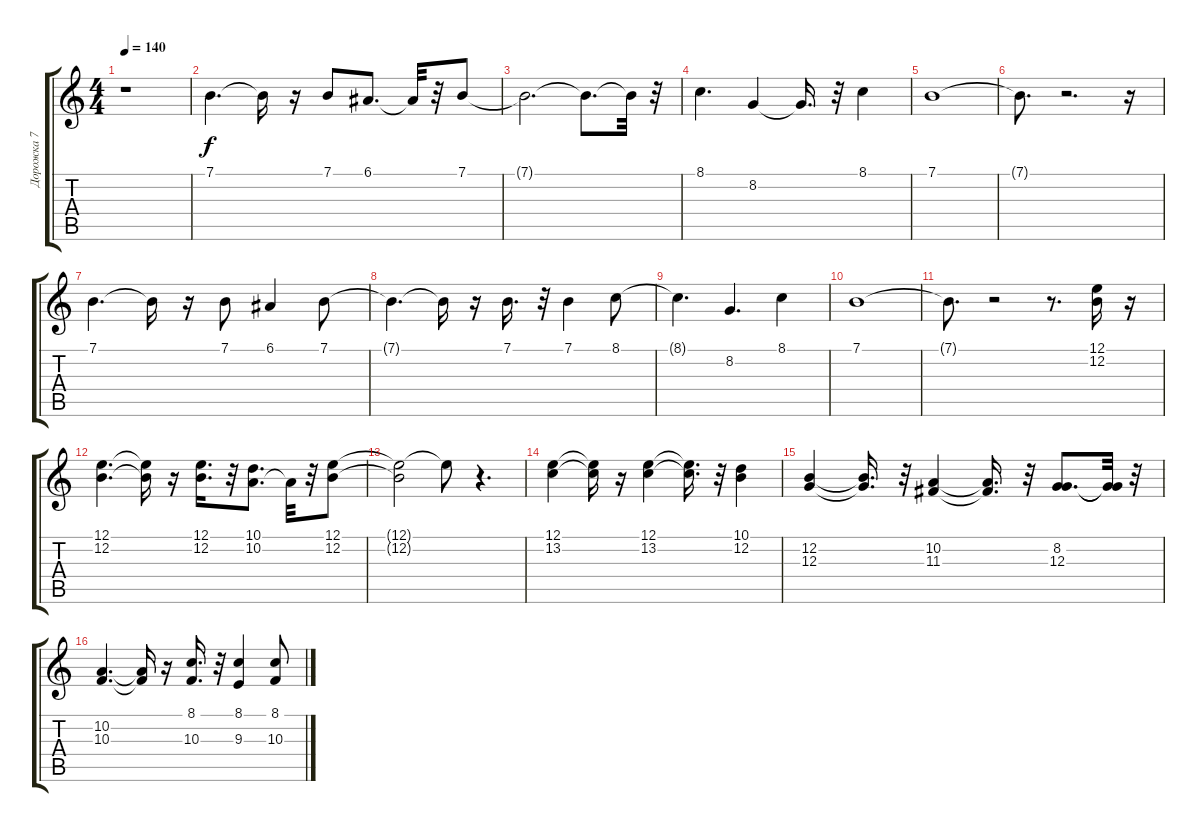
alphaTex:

\track ("Дорожка 7" "Дорожка 7") {instrument lead6voice}
\staff {score tabs}
\tuning (E4 B3 G3 D3 A2 E2) {hide}
\ts (4 4)
\tempo 140
\clef g2
\ks c
r.1{dy f} |
7.1.4{d} 7.1{t}.16 r.16 7.1.8 6.1.8{d} 6.1{t}.32 r.32 7.1.8 |
7.1{t}.2{d} 7.1{t}.8{d} 7.1{t}.32 r.32 |
8.1.4{d} 8.2.4 8.2{t}.16{d} r.32 8.1.4 |
7.1.1 |
7.1{t}.8{d} r.2{d} r.16 |
7.1.4{d} 7.1{t}.16 r.16 7.1.8 6.1.4 7.1.8 |
7.1{t}.4{d} 7.1{t}.16 r.16 7.1.16{d} r.32 7.1.4 8.1.8 |
8.1{t}.4{d} 8.2.4{d} 8.1.4 |
7.1.1 |
7.1{t}.8{d} r.2 r.8{d} (12.1 12.2).16 r.16 |
(12.1 12.2).4{d} (12.1{t} 12.2{t}).16 r.16 (12.1 12.2).16{d} r.32 (10.1 10.2).8{d} 10.2{t}.32 r.32 (12.1 12.2).8 |
(12.1{t} 12.2{t}).2 12.1{t}.8 r.4{d} |
(12.1 13.2).4 (12.1{t} 13.2{t}).16 r.16 (12.1 13.2).4 (12.1{t} 13.2{t}).16{d} r.32 (10.1 12.2).4 |
(12.2 12.3).4 (12.2{t} 12.3{t}).16{d} r.32 (10.2 11.3).4 (10.2{t} 11.3{t}).16{d} r.32 (8.2 12.3).8{d} (8.2{t} 12.3{t}).32 r.32 |
(10.2 10.3).4{d} (10.2{t} 10.3{t}).16 r.16 (8.1 10.3).16{d} r.32 (8.1 9.3).4 (8.1 10.3).8
